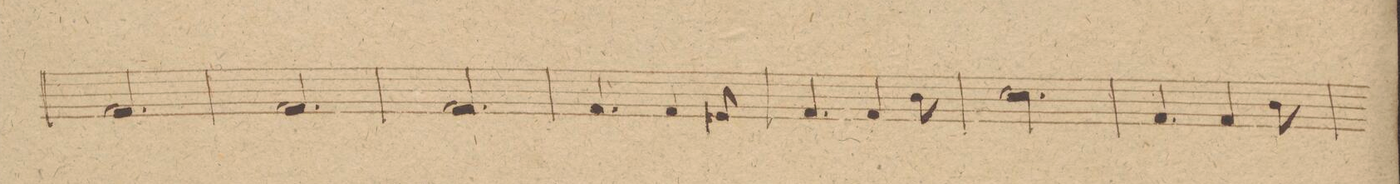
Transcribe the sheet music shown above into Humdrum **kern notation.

**kern	**dynam
*I"Trombone Basso	*
*clefF4	*
*k[]	*
*M6/8	*
2.AA/	.
=117	=117
2.AA/	.
=118	=118
2.AA/	.
=119	=119
4.AA/	.
4AA/	.
8GG#X/	.
=120	=120
4.AA/	.
4AA/	.
8D\	.
=121	=121
2.E\	.
=122	=122
4.AA/	.
4AA/	.
8D\	.
=123	=123
*-	*-
